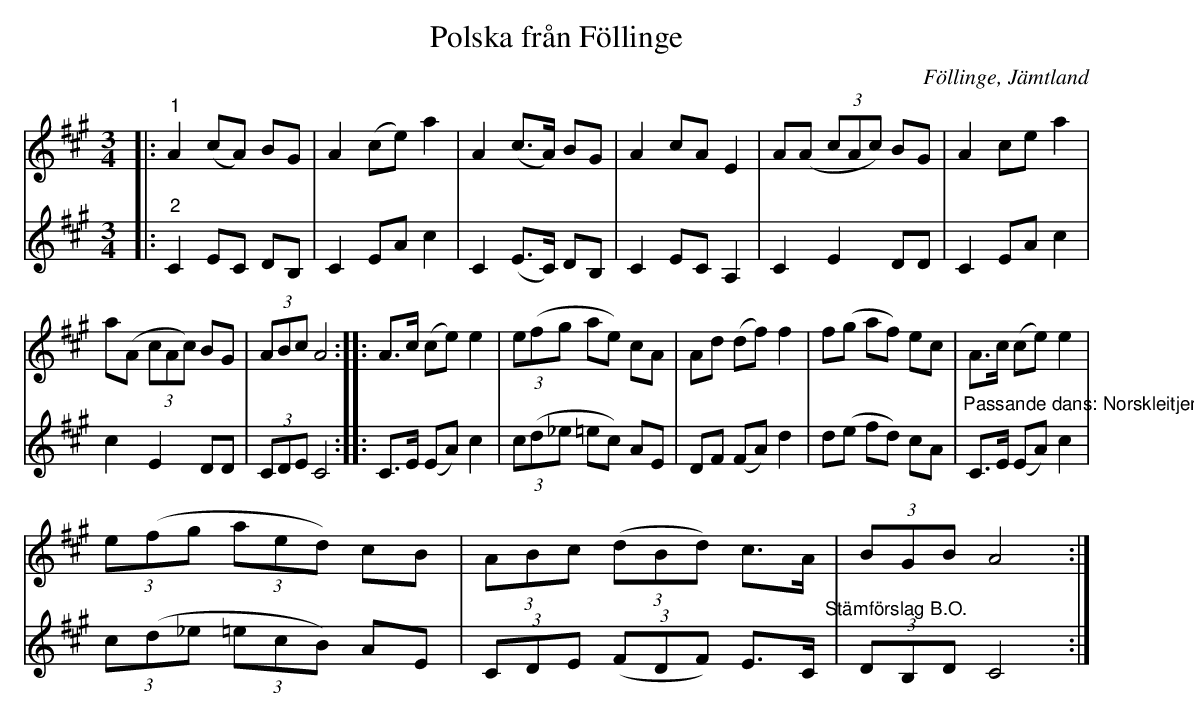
X:1
T:Polska från Föllinge
O:Föllinge, Jämtland
L:1/8
M:3/4
K:A
V:1
|:"^1" A2 (cA) BG | A2 (ce) a2 | A2 (c>A) BG | A2 cA E2 | A(A (3cAc) BG | A2 ce a2 |
a(A (3cAc) BG | (3ABc A4 :: A>c (ce) e2 | (3e(fg ae) cA | Ad (df) f2 | f(g af) ec | A>c (ce) e2 |
(3e(fg (3aed) cB | (3ABc (3(dBd) c>A | (3BGB A4 :|
V:2
|:"^2" C2 EC DB, | C2 EA c2 | C2 (E>C) DB, | C2 EC A,2 | C2 E2 DD | C2 EA c2 | c2 E2 DD |
(3CDE C4 :: C>E (EA) c2 | (3c(d_e =ec) AE | DF (FA) d2 | d(e fd) cA |
"^Passande dans: Norskleitjen efter Ernst Grip" C>E (EA) c2 | (3c(d_e (3=ecB) AE |
(3CDE (3(FDF) E>C"^Stämförslag B.O." | (3DB,D C4 :|
